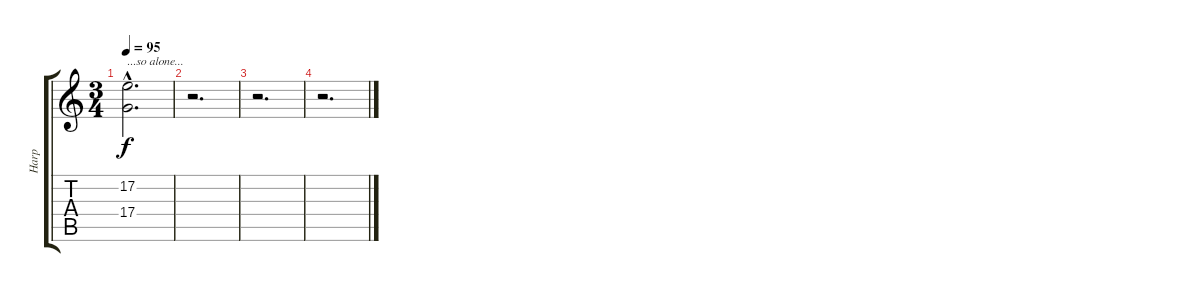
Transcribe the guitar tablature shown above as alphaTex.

\track ("Harp" "Harp") {instrument orchestralharp}
\staff {score tabs}
\tuning (E4 B3 G3 D3 A2 E2) {hide}
\ts (3 4)
\tempo 95
\clef g2
\ks c
(17.2{hac} 17.4{hac}).2{d txt "...so alone..." dy f} |
r.2{d} |
r.2{d} |
r.2{d}
